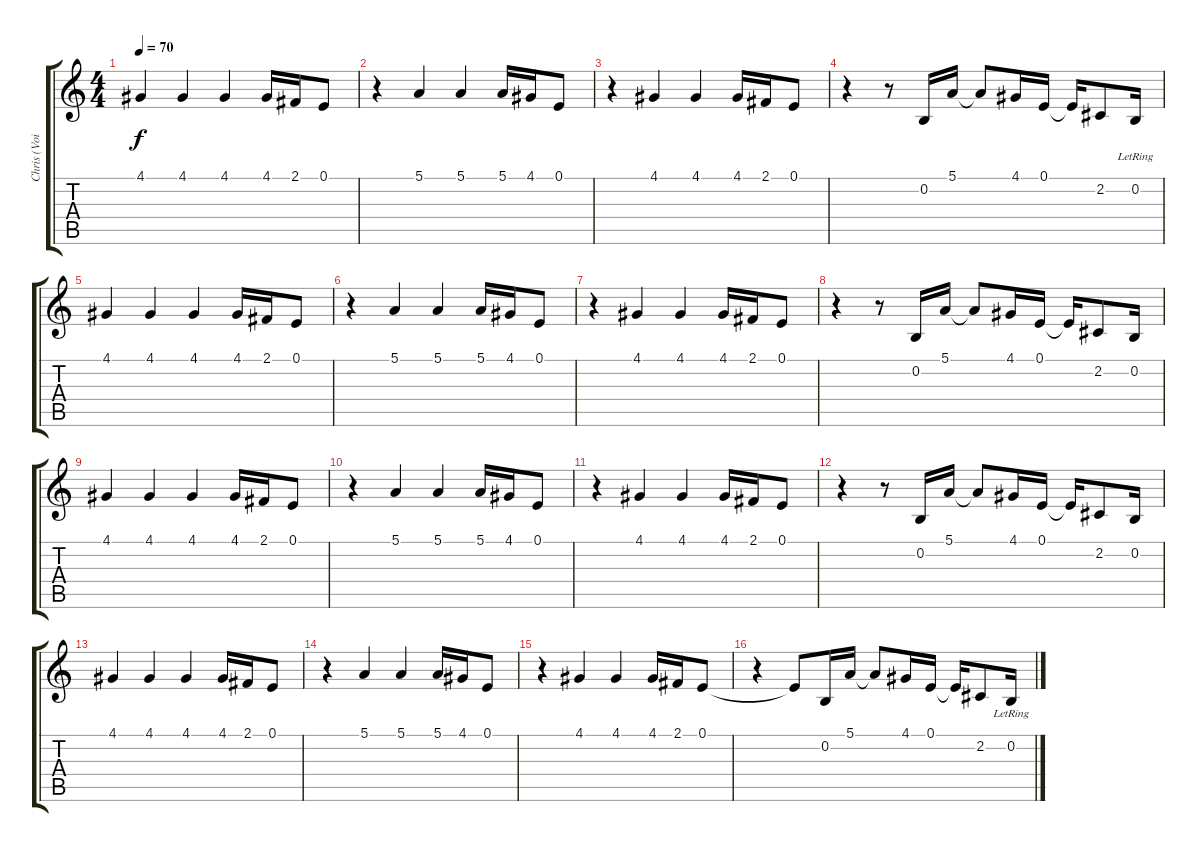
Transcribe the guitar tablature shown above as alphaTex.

\track ("Chris (Voice)" "Chris (Voi") {instrument synthbrass1}
\staff {score tabs}
\tuning (E4 B3 G3 D3 A2 E2) {hide}
\ts (4 4)
\tempo 70
\clef g2
\ks c
4.1.4{dy f} 4.1.4 4.1.4 4.1.16 2.1.16 0.1.8 |
r.4 5.1.4 5.1.4 5.1.16 4.1.16 0.1.8 |
r.4 4.1.4 4.1.4 4.1.16 2.1.16 0.1.8 |
r.4 r.8 0.2.16 5.1.16 5.1{t}.8 4.1.16 0.1.16 0.1{t}.16 2.2.8 0.2{lr}.16 |
4.1.4 4.1.4 4.1.4 4.1.16 2.1.16 0.1.8 |
r.4 5.1.4 5.1.4 5.1.16 4.1.16 0.1.8 |
r.4 4.1.4 4.1.4 4.1.16 2.1.16 0.1.8 |
r.4 r.8 0.2.16 5.1.16 5.1{t}.8 4.1.16 0.1.16 0.1{t}.16 2.2.8 0.2.16 |
4.1.4 4.1.4 4.1.4 4.1.16 2.1.16 0.1.8 |
r.4 5.1.4 5.1.4 5.1.16 4.1.16 0.1.8 |
r.4 4.1.4 4.1.4 4.1.16 2.1.16 0.1.8 |
r.4 r.8 0.2.16 5.1.16 5.1{t}.8 4.1.16 0.1.16 0.1{t}.16 2.2.8 0.2.16 |
4.1.4 4.1.4 4.1.4 4.1.16 2.1.16 0.1.8 |
r.4 5.1.4 5.1.4 5.1.16 4.1.16 0.1.8 |
r.4 4.1.4 4.1.4 4.1.16 2.1.16 0.1.8 |
r.4 0.1{t}.8 0.2.16 5.1.16 5.1{t}.8 4.1.16 0.1.16 0.1{t}.16 2.2.8 0.2{lr}.16
